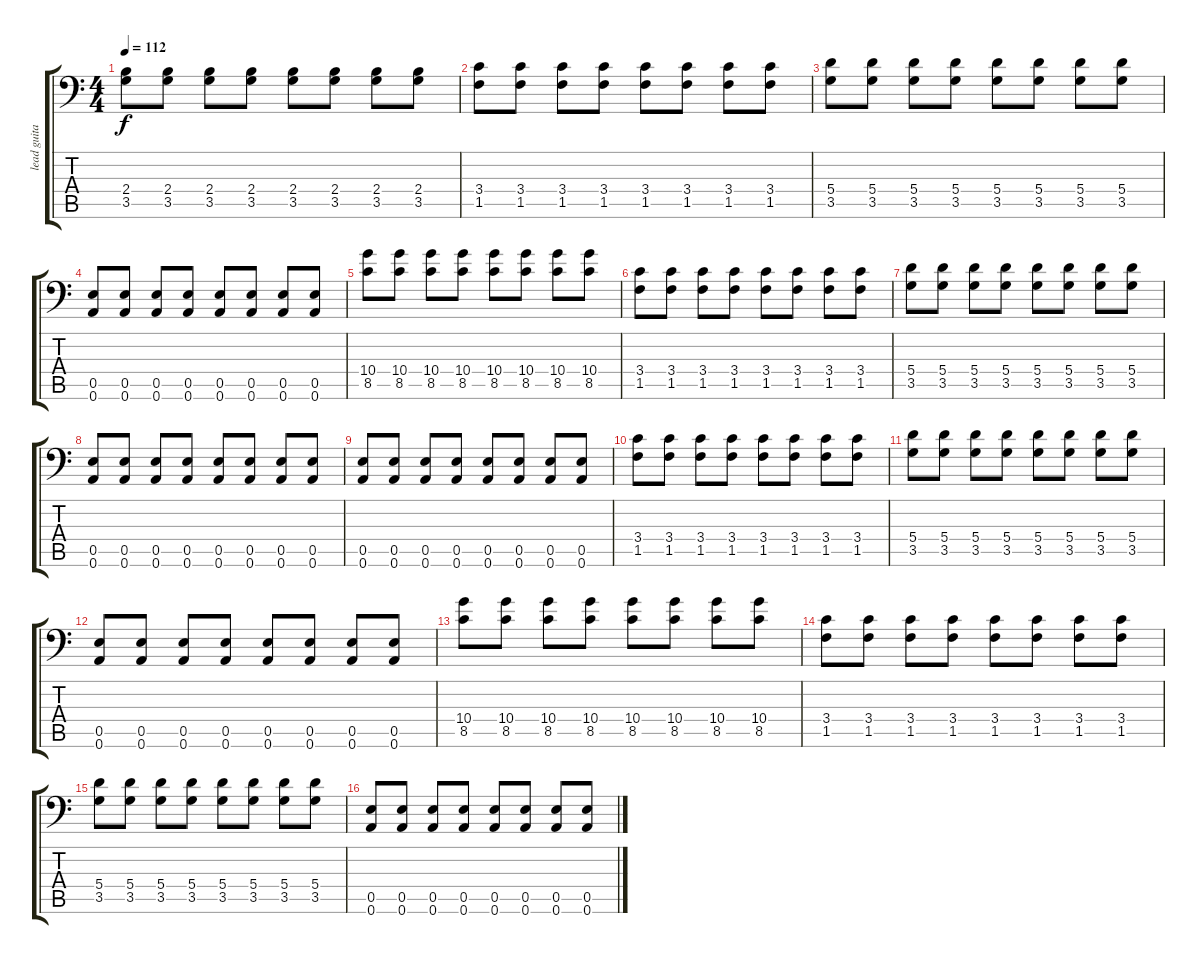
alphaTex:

\track ("lead guitar" "lead guita") {instrument distortionguitar}
\staff {score tabs}
\tuning (B3 Gb3 D3 A2 E2 A1) {hide}
\ts (4 4)
\tempo 112
\clef f4
\ks c
(2.4 3.5).8{dy f} (2.4 3.5).8 (2.4 3.5).8 (2.4 3.5).8 (2.4 3.5).8 (2.4 3.5).8 (2.4 3.5).8 (2.4 3.5).8 |
(3.4 1.5).8 (3.4 1.5).8 (3.4 1.5).8 (3.4 1.5).8 (3.4 1.5).8 (3.4 1.5).8 (3.4 1.5).8 (3.4 1.5).8 |
(5.4 3.5).8 (5.4 3.5).8 (5.4 3.5).8 (5.4 3.5).8 (5.4 3.5).8 (5.4 3.5).8 (5.4 3.5).8 (5.4 3.5).8 |
(0.5 0.6).8 (0.5 0.6).8 (0.5 0.6).8 (0.5 0.6).8 (0.5 0.6).8 (0.5 0.6).8 (0.5 0.6).8 (0.5 0.6).8 |
(10.4 8.5).8 (10.4 8.5).8 (10.4 8.5).8 (10.4 8.5).8 (10.4 8.5).8 (10.4 8.5).8 (10.4 8.5).8 (10.4 8.5).8 |
(3.4 1.5).8 (3.4 1.5).8 (3.4 1.5).8 (3.4 1.5).8 (3.4 1.5).8 (3.4 1.5).8 (3.4 1.5).8 (3.4 1.5).8 |
(5.4 3.5).8 (5.4 3.5).8 (5.4 3.5).8 (5.4 3.5).8 (5.4 3.5).8 (5.4 3.5).8 (5.4 3.5).8 (5.4 3.5).8 |
(0.5 0.6).8 (0.5 0.6).8 (0.5 0.6).8 (0.5 0.6).8 (0.5 0.6).8 (0.5 0.6).8 (0.5 0.6).8 (0.5 0.6).8 |
(0.5 0.6).8 (0.5 0.6).8 (0.5 0.6).8 (0.5 0.6).8 (0.5 0.6).8 (0.5 0.6).8 (0.5 0.6).8 (0.5 0.6).8 |
(3.4 1.5).8 (3.4 1.5).8 (3.4 1.5).8 (3.4 1.5).8 (3.4 1.5).8 (3.4 1.5).8 (3.4 1.5).8 (3.4 1.5).8 |
(5.4 3.5).8 (5.4 3.5).8 (5.4 3.5).8 (5.4 3.5).8 (5.4 3.5).8 (5.4 3.5).8 (5.4 3.5).8 (5.4 3.5).8 |
(0.5 0.6).8 (0.5 0.6).8 (0.5 0.6).8 (0.5 0.6).8 (0.5 0.6).8 (0.5 0.6).8 (0.5 0.6).8 (0.5 0.6).8 |
(10.4 8.5).8 (10.4 8.5).8 (10.4 8.5).8 (10.4 8.5).8 (10.4 8.5).8 (10.4 8.5).8 (10.4 8.5).8 (10.4 8.5).8 |
(3.4 1.5).8 (3.4 1.5).8 (3.4 1.5).8 (3.4 1.5).8 (3.4 1.5).8 (3.4 1.5).8 (3.4 1.5).8 (3.4 1.5).8 |
(5.4 3.5).8 (5.4 3.5).8 (5.4 3.5).8 (5.4 3.5).8 (5.4 3.5).8 (5.4 3.5).8 (5.4 3.5).8 (5.4 3.5).8 |
(0.5 0.6).8 (0.5 0.6).8 (0.5 0.6).8 (0.5 0.6).8 (0.5 0.6).8 (0.5 0.6).8 (0.5 0.6).8 (0.5 0.6).8
